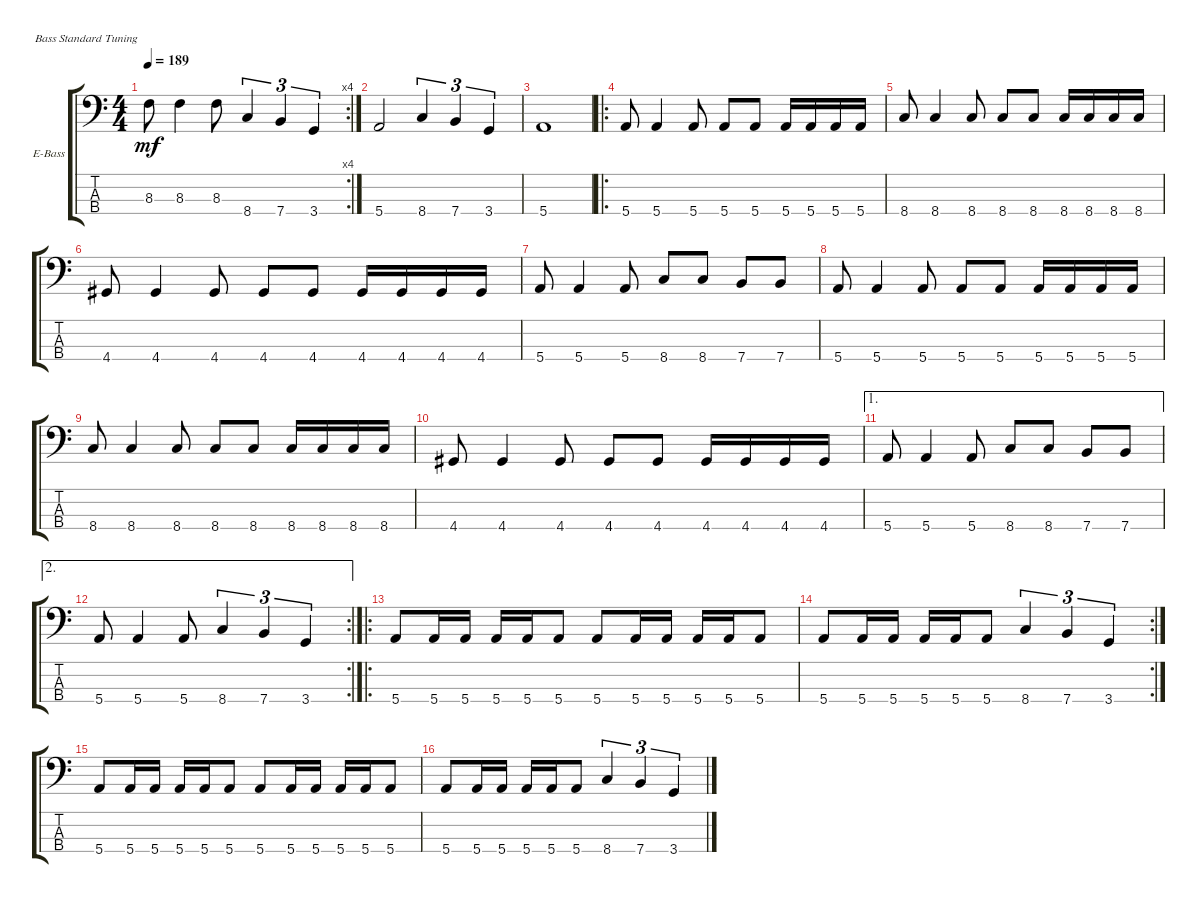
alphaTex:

\defaultSystemsLayout 4
\bracketExtendMode groupsimilarinstruments
\firstSystemTrackNameOrientation horizontal
\otherSystemsTrackNameOrientation horizontal
\track ("Electric Bass" "E-Bass") {instrument electricbassfinger}
\staff {score tabs}
\tuning (G2 D2 A1 E1)
\rc 4
\ts (4 4)
\tempo 189
\clef f4
\ks c
8.3.8{dy mf} 8.3.4 8.3.8 8.4.4{tu (3 2)} 7.4.4{tu (3 2)} 3.4.4{tu (3 2)} |
5.4.2 8.4.4{tu (3 2)} 7.4.4{tu (3 2)} 3.4.4{tu (3 2)} |
5.4.1 |
\ro
5.4.8 5.4.4 5.4.8 5.4.8 5.4.8 5.4.16 5.4.16 5.4.16 5.4.16 |
8.4.8 8.4.4 8.4.8 8.4.8 8.4.8 8.4.16 8.4.16 8.4.16 8.4.16 |
4.4.8 4.4.4 4.4.8 4.4.8 4.4.8 4.4.16 4.4.16 4.4.16 4.4.16 |
5.4.8 5.4.4 5.4.8 8.4.8 8.4.8 7.4.8 7.4.8 |
5.4.8 5.4.4 5.4.8 5.4.8 5.4.8 5.4.16 5.4.16 5.4.16 5.4.16 |
8.4.8 8.4.4 8.4.8 8.4.8 8.4.8 8.4.16 8.4.16 8.4.16 8.4.16 |
4.4.8 4.4.4 4.4.8 4.4.8 4.4.8 4.4.16 4.4.16 4.4.16 4.4.16 |
\ae 1
5.4.8 5.4.4 5.4.8 8.4.8 8.4.8 7.4.8 7.4.8 |
\ae 2
\rc 2
5.4.8 5.4.4 5.4.8 8.4.4{tu (3 2)} 7.4.4{tu (3 2)} 3.4.4{tu (3 2)} |
\ro
5.4.8 5.4.16 5.4.16 5.4.16 5.4.16 5.4.8 5.4.8 5.4.16 5.4.16 5.4.16 5.4.16 5.4.8 |
\rc 2
5.4.8 5.4.16 5.4.16 5.4.16 5.4.16 5.4.8 8.4.4{tu (3 2)} 7.4.4{tu (3 2)} 3.4.4{tu (3 2)} |
5.4.8 5.4.16 5.4.16 5.4.16 5.4.16 5.4.8 5.4.8 5.4.16 5.4.16 5.4.16 5.4.16 5.4.8 |
5.4.8 5.4.16 5.4.16 5.4.16 5.4.16 5.4.8 8.4.4{tu (3 2)} 7.4.4{tu (3 2)} 3.4.4{tu (3 2)}
